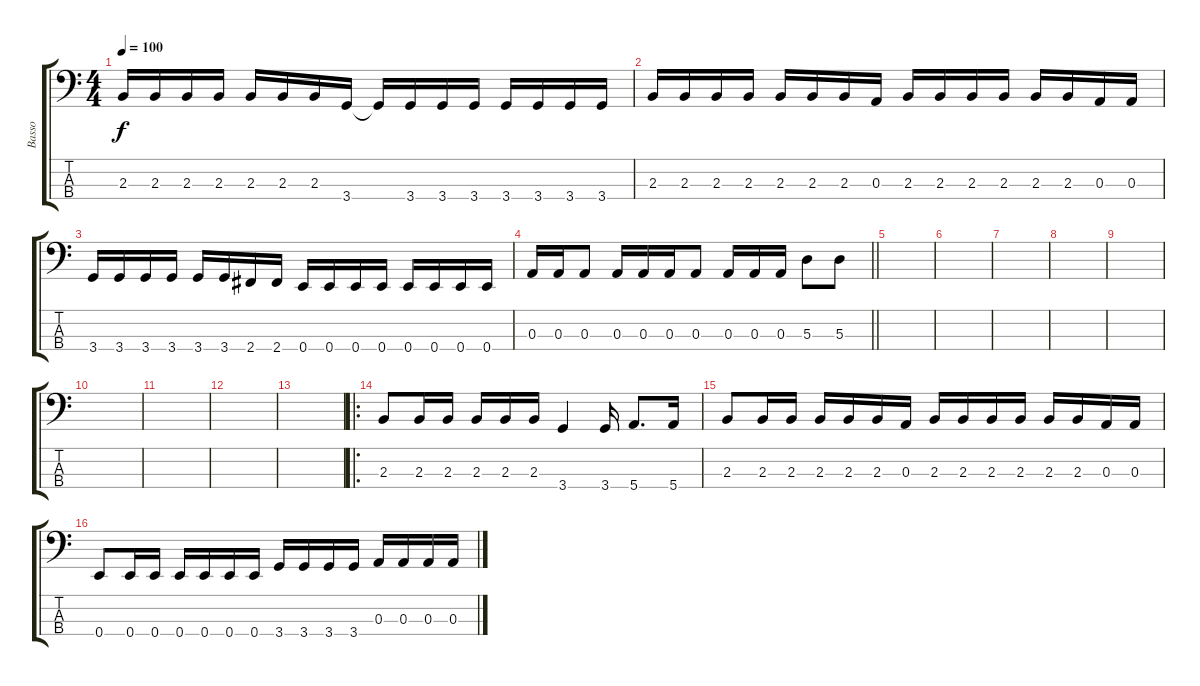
\track ("Basso" "Basso") {instrument electricbasspick}
\staff {score tabs}
\tuning (G2 D2 A1 E1) {hide}
\ts (4 4)
\tempo 100
\clef f4
\ks c
2.3.16{dy f} 2.3.16 2.3.16 2.3.16 2.3.16 2.3.16 2.3.16 3.4.16 3.4{t}.16 3.4.16 3.4.16 3.4.16 3.4.16 3.4.16 3.4.16 3.4.16 |
2.3.16 2.3.16 2.3.16 2.3.16 2.3.16 2.3.16 2.3.16 0.3.16 2.3.16 2.3.16 2.3.16 2.3.16 2.3.16 2.3.16 0.3.16 0.3.16 |
3.4.16 3.4.16 3.4.16 3.4.16 3.4.16 3.4.16 2.4.16 2.4.16 0.4.16 0.4.16 0.4.16 0.4.16 0.4.16 0.4.16 0.4.16 0.4.16 |
\barLineRight lightlight
0.3.16 0.3.16 0.3.8 0.3.16 0.3.16 0.3.16 0.3.8 0.3.16 0.3.16 0.3.16 5.3.8 5.3.8 |
|
|
|
|
|
|
|
|
|
\ro
2.3.8 2.3.16 2.3.16 2.3.16 2.3.16 2.3.16 3.4.4 3.4.16 5.4.8{d} 5.4.16 |
2.3.8 2.3.16 2.3.16 2.3.16 2.3.16 2.3.16 0.3.16 2.3.16 2.3.16 2.3.16 2.3.16 2.3.16 2.3.16 0.3.16 0.3.16 |
0.4.8 0.4.16 0.4.16 0.4.16 0.4.16 0.4.16 0.4.16 3.4.16 3.4.16 3.4.16 3.4.16 0.3.16 0.3.16 0.3.16 0.3.16
